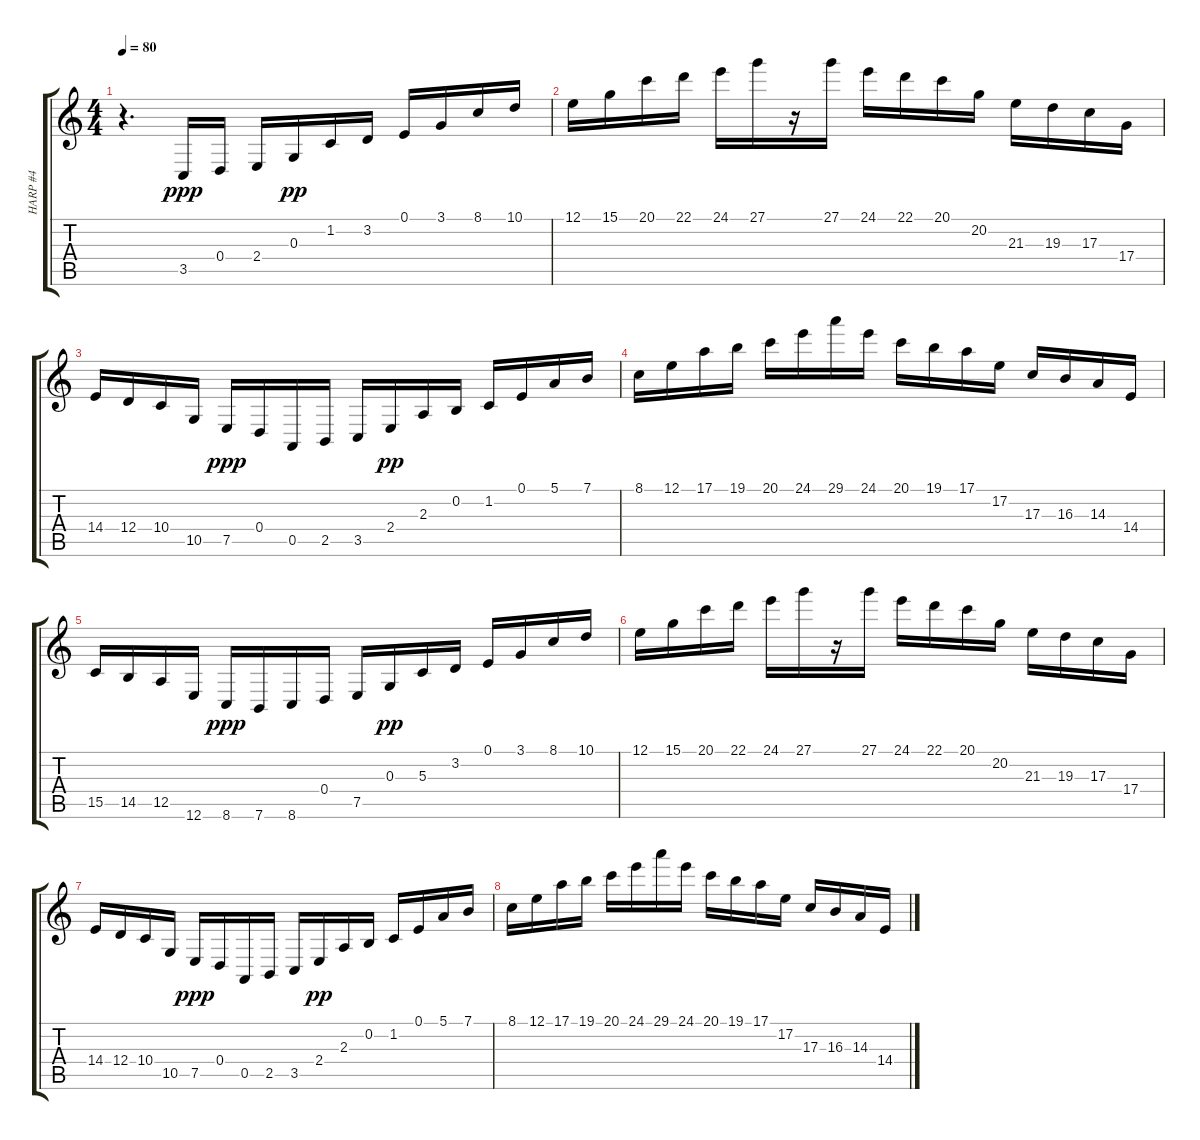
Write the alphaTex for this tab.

\track ("HARP #4" "HARP #4") {instrument orchestralharp}
\staff {score tabs}
\tuning (E4 B3 G3 D3 A2 E2) {hide}
\ts (4 4)
\tempo 80
\clef g2
\ks c
r.4{d dy ppp instrument orchestralharp} 3.5.16 0.4.16 2.4.16 0.3.16{dy pp} 1.2.16 3.2.16 0.1.16 3.1.16 8.1.16 10.1.16 |
12.1.16 15.1.16 20.1.16 22.1.16 24.1.16 27.1.16 r.16 27.1.16 24.1.16 22.1.16 20.1.16 20.2.16 21.3.16 19.3.16 17.3.16 17.4.16 |
14.4.16 12.4.16 10.4.16 10.5.16 7.5.16{dy ppp} 0.4.16 0.5.16 2.5.16 3.5.16 2.4.16{dy pp} 2.3.16 0.2.16 1.2.16 0.1.16 5.1.16 7.1.16 |
8.1.16 12.1.16 17.1.16 19.1.16 20.1.16 24.1.16 29.1.16 24.1.16 20.1.16 19.1.16 17.1.16 17.2.16 17.3.16 16.3.16 14.3.16 14.4.16 |
15.5.16 14.5.16 12.5.16 12.6.16 8.6.16{dy ppp} 7.6.16 8.6.16 0.4.16 7.5.16 0.3.16{dy pp} 5.3.16 3.2.16 0.1.16 3.1.16 8.1.16 10.1.16 |
12.1.16 15.1.16 20.1.16 22.1.16 24.1.16 27.1.16 r.16 27.1.16 24.1.16 22.1.16 20.1.16 20.2.16 21.3.16 19.3.16 17.3.16 17.4.16 |
14.4.16 12.4.16 10.4.16 10.5.16 7.5.16{dy ppp} 0.4.16 0.5.16 2.5.16 3.5.16 2.4.16{dy pp} 2.3.16 0.2.16 1.2.16 0.1.16 5.1.16 7.1.16 |
8.1.16 12.1.16 17.1.16 19.1.16 20.1.16 24.1.16 29.1.16 24.1.16 20.1.16 19.1.16 17.1.16 17.2.16 17.3.16 16.3.16 14.3.16 14.4.16
